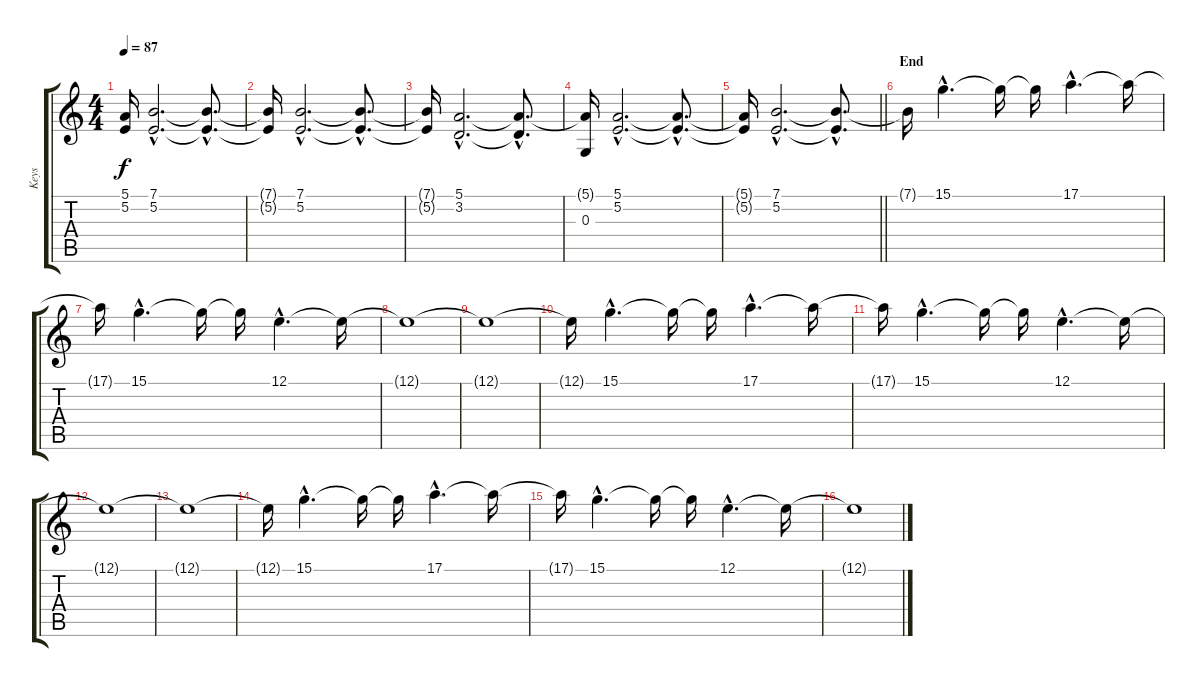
\track ("Keys" "Keys") {instrument pad8sweep}
\staff {score tabs}
\tuning (E4 B3 G3 D3 A2 E2) {hide}
\ts (4 4)
\tempo 87
\clef g2
\ks c
(5.1{t} 5.2{t}).16{dy f} (7.1{hac} 5.2{hac}).2{d} (7.1{hac t} 5.2{hac t}).8{d} |
(7.1{t} 5.2{t}).16 (7.1{hac} 5.2{hac}).2{d} (7.1{hac t} 5.2{hac t}).8{d} |
(7.1{t} 5.2{t}).16 (5.1{hac} 3.2{hac}).2{d} (5.1{hac t} 3.2{hac t}).8{d} |
(5.1{t} 0.3).16 (5.1{hac} 5.2{hac}).2{d} (5.1{hac t} 5.2{hac t}).8{d} |
\barLineRight lightlight
(5.1{t} 5.2{t}).16 (7.1{hac} 5.2{hac}).2{d} (7.1{hac t} 5.2{hac t}).8{d} |
\section ("" "End")
7.1{t}.16 15.1{hac}.4{d volume 12} 15.1{t}.16 15.1{t}.16 17.1{hac}.4{d} 17.1{t}.16 |
17.1{t}.16 15.1{hac}.4{d} 15.1{t}.16 15.1{t}.16 12.1{hac}.4{d} 12.1{t}.16 |
12.1{t}.1 |
12.1{t}.1 |
12.1{t}.16 15.1{hac}.4{d} 15.1{t}.16 15.1{t}.16 17.1{hac}.4{d} 17.1{t}.16 |
17.1{t}.16 15.1{hac}.4{d} 15.1{t}.16 15.1{t}.16 12.1{hac}.4{d} 12.1{t}.16 |
12.1{t}.1 |
12.1{t}.1 |
12.1{t}.16 15.1{hac}.4{d} 15.1{t}.16 15.1{t}.16 17.1{hac}.4{d} 17.1{t}.16 |
17.1{t}.16 15.1{hac}.4{d} 15.1{t}.16 15.1{t}.16 12.1{hac}.4{d} 12.1{t}.16 |
12.1{t}.1
